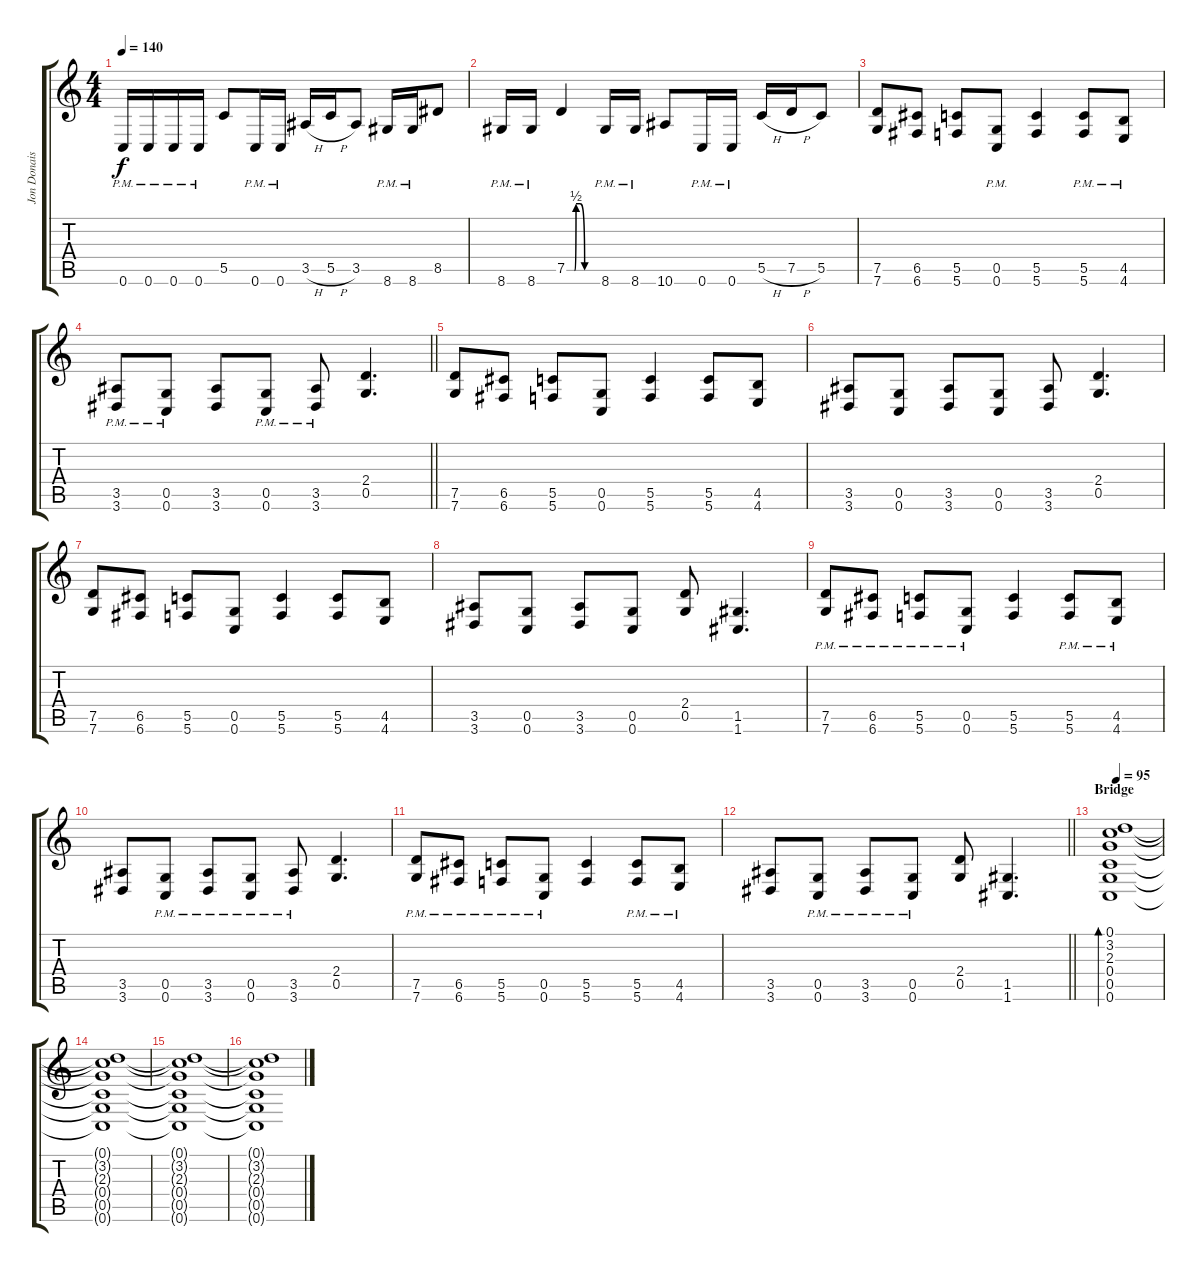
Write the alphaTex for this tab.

\track ("Jon Donais" "Jon Donais") {instrument distortionguitar}
\staff {score tabs}
\tuning (D4 A3 F3 C3 G2 C2) {hide}
\ts (4 4)
\tempo 140
\clef g2
\ks c
0.6{pm}.16{dy f} 0.6{pm}.16 0.6{pm}.16 0.6{pm}.16 5.5.8 0.6{pm}.16 0.6{pm}.16 3.5{h}.16 5.5{h}.16 3.5.8 8.6{pm}.16 8.6{pm}.16 8.5.8 |
8.6{pm}.16 8.6{pm}.16 7.5{be (custom 0 0 7 0 15 0 18 2 26 2 35 0 60 0)}.4 8.6{pm}.16 8.6{pm}.16 10.6.8 0.6{pm}.16 0.6{pm}.16 5.5{h}.16 7.5{h}.16 5.5.8 |
(7.5 7.6).8 (6.5 6.6).8 (5.5 5.6).8 (0.5{pm} 0.6{pm}).8 (5.5 5.6).4 (5.5{pm} 5.6{pm}).8 (4.5{pm} 4.6{pm}).8 |
\barLineRight lightlight
(3.5{pm} 3.6{pm}).8 (0.5{pm} 0.6{pm}).8 (3.5 3.6).8 (0.5{pm} 0.6{pm}).8 (3.5{pm} 3.6{pm}).8 (2.4 0.5).4{d} |
(7.5 7.6).8 (6.5 6.6).8 (5.5 5.6).8 (0.5 0.6).8 (5.5 5.6).4 (5.5 5.6).8 (4.5 4.6).8 |
(3.5 3.6).8 (0.5 0.6).8 (3.5 3.6).8 (0.5 0.6).8 (3.5 3.6).8 (2.4 0.5).4{d} |
(7.5 7.6).8 (6.5 6.6).8 (5.5 5.6).8 (0.5 0.6).8 (5.5 5.6).4 (5.5 5.6).8 (4.5 4.6).8 |
(3.5 3.6).8 (0.5 0.6).8 (3.5 3.6).8 (0.5 0.6).8 (2.4 0.5).8 (1.5 1.6).4{d} |
(7.5{pm} 7.6{pm}).8 (6.5{pm} 6.6{pm}).8 (5.5{pm} 5.6{pm}).8 (0.5{pm} 0.6{pm}).8 (5.5 5.6).4 (5.5{pm} 5.6{pm}).8 (4.5{pm} 4.6{pm}).8 |
(3.5 3.6).8 (0.5{pm} 0.6{pm}).8 (3.5{pm} 3.6{pm}).8 (0.5{pm} 0.6{pm}).8 (3.5{pm} 3.6{pm}).8 (2.4 0.5).4{d} |
(7.5{pm} 7.6{pm}).8 (6.5{pm} 6.6{pm}).8 (5.5{pm} 5.6{pm}).8 (0.5{pm} 0.6{pm}).8 (5.5 5.6).4 (5.5{pm} 5.6{pm}).8 (4.5{pm} 4.6{pm}).8 |
\barLineRight lightlight
(3.5 3.6).8 (0.5{pm} 0.6{pm}).8 (3.5{pm} 3.6{pm}).8 (0.5{pm} 0.6{pm}).8 (2.4 0.5).8 (1.5 1.6).4{d} |
\section ("" "Bridge")
\tempo 95
(0.1 3.2 2.3 0.4 0.5 0.6).1{bd 30 volume 12} |
(0.1{t} 3.2{t} 2.3{t} 0.4{t} 0.5{t} 0.6{t}).1 |
(0.1{t} 3.2{t} 2.3{t} 0.4{t} 0.5{t} 0.6{t}).1 |
(0.1{t} 3.2{t} 2.3{t} 0.4{t} 0.5{t} 0.6{t}).1
